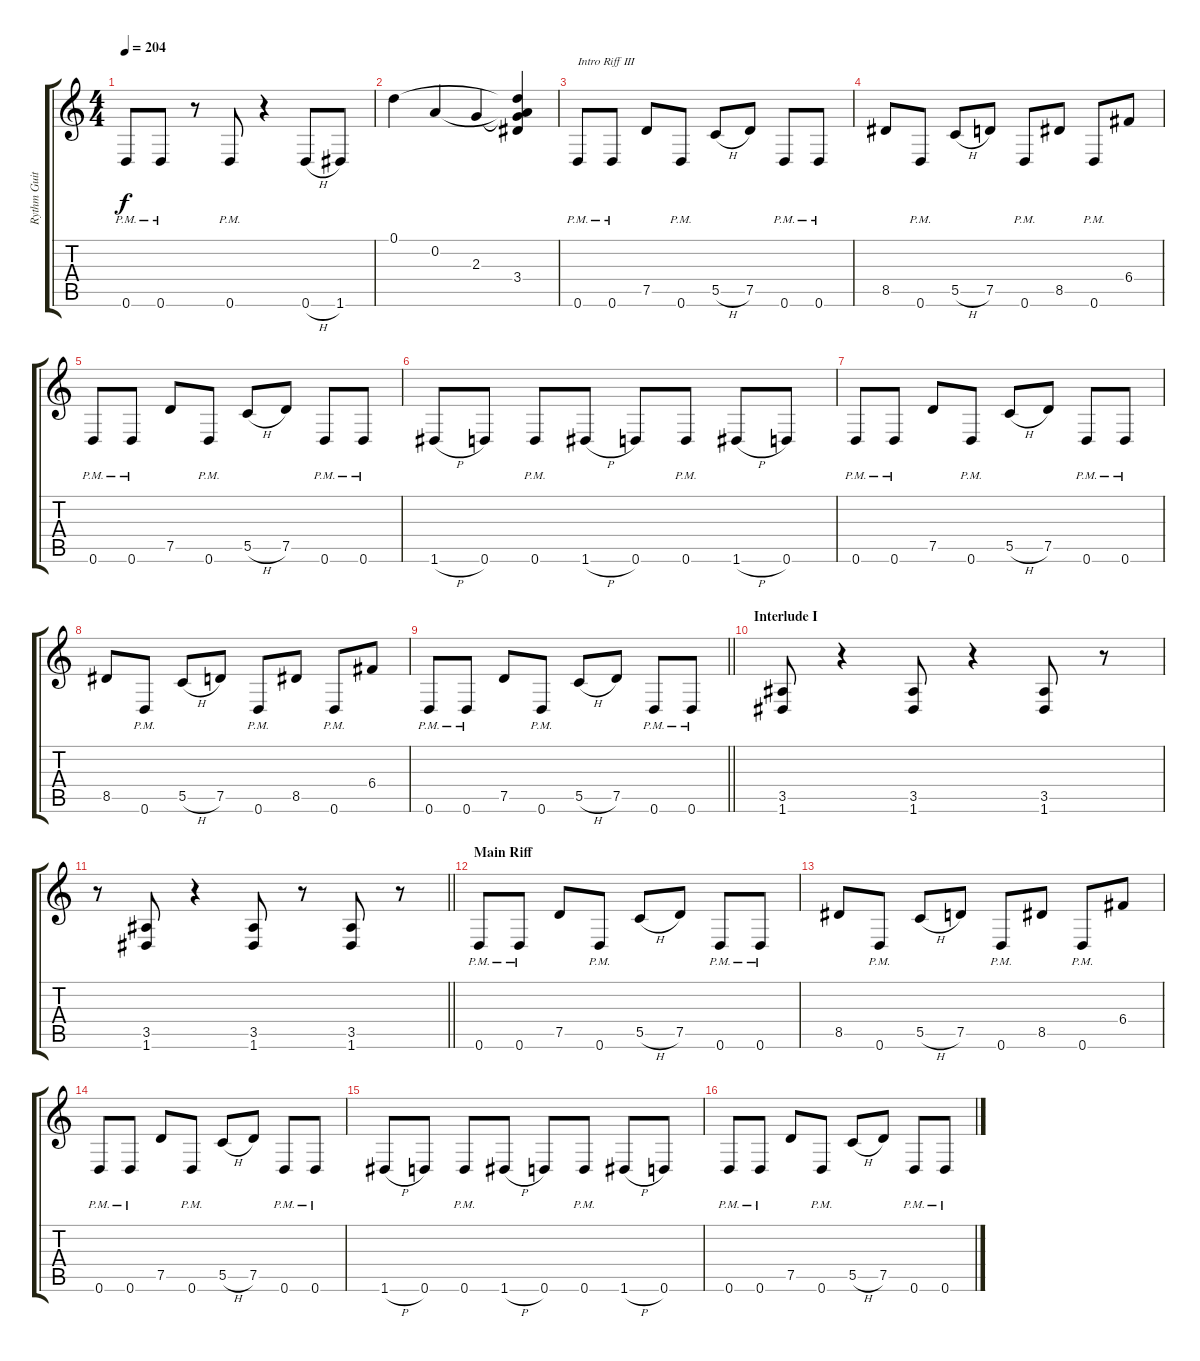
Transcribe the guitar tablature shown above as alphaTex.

\track ("Rythm Guitar II" "Rythm Guit") {instrument overdrivenguitar}
\staff {score tabs}
\tuning (D4 A3 F3 C3 G2 D2) {hide}
\ts (4 4)
\tempo 204
\clef g2
\ks c
0.6{pm}.8{dy f} 0.6{pm}.8 r.8 0.6{pm}.8 r.4 0.6{h}.8 1.6.8 |
0.1.4 0.2.4 2.3.4 (0.1{t} 0.2{t} 2.3{t} 3.4).4 |
0.6{pm}.8{txt "Intro Riff III"} 0.6{pm}.8 7.5.8 0.6{pm}.8 5.5{h}.8 7.5.8 0.6{pm}.8 0.6{pm}.8 |
8.5.8 0.6{pm}.8 5.5{h}.8 7.5.8 0.6{pm}.8 8.5.8 0.6{pm}.8 6.4.8 |
0.6{pm}.8 0.6{pm}.8 7.5.8 0.6{pm}.8 5.5{h}.8 7.5.8 0.6{pm}.8 0.6{pm}.8 |
1.6{h}.8 0.6.8 0.6{pm}.8 1.6{h}.8 0.6.8 0.6{pm}.8 1.6{h}.8 0.6.8 |
0.6{pm}.8 0.6{pm}.8 7.5.8 0.6{pm}.8 5.5{h}.8 7.5.8 0.6{pm}.8 0.6{pm}.8 |
8.5.8 0.6{pm}.8 5.5{h}.8 7.5.8 0.6{pm}.8 8.5.8 0.6{pm}.8 6.4.8 |
\barLineRight lightlight
0.6{pm}.8 0.6{pm}.8 7.5.8 0.6{pm}.8 5.5{h}.8 7.5.8 0.6{pm}.8 0.6{pm}.8 |
\section ("" "Interlude I")
(3.5 1.6).8 r.4 (3.5 1.6).8 r.4 (3.5 1.6).8 r.8 |
\barLineRight lightlight
r.8 (3.5 1.6).8 r.4 (3.5 1.6).8 r.8 (3.5 1.6).8 r.8 |
\section ("" "Main Riff")
0.6{pm}.8 0.6{pm}.8 7.5.8 0.6{pm}.8 5.5{h}.8 7.5.8 0.6{pm}.8 0.6{pm}.8 |
8.5.8 0.6{pm}.8 5.5{h}.8 7.5.8 0.6{pm}.8 8.5.8 0.6{pm}.8 6.4.8 |
0.6{pm}.8 0.6{pm}.8 7.5.8 0.6{pm}.8 5.5{h}.8 7.5.8 0.6{pm}.8 0.6{pm}.8 |
1.6{h}.8 0.6.8 0.6{pm}.8 1.6{h}.8 0.6.8 0.6{pm}.8 1.6{h}.8 0.6.8 |
0.6{pm}.8 0.6{pm}.8 7.5.8 0.6{pm}.8 5.5{h}.8 7.5.8 0.6{pm}.8 0.6{pm}.8
